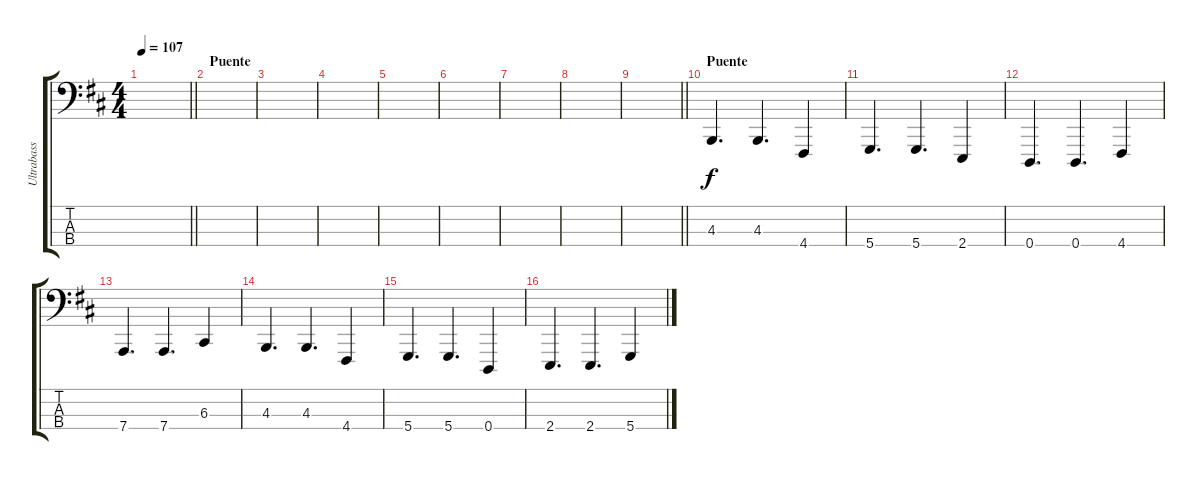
\track ("Ultrabass" "Ultrabass") {instrument fretlessbass}
\staff {score tabs}
\tuning (F1 C1 G0 D0) {hide}
\ts (4 4)
\tempo 107
\clef f4
\barLineRight lightlight
\ks d
|
\section ("" "Puente")
|
|
|
|
|
|
|
\barLineRight lightlight
|
\section ("" "Puente")
4.3.4{d} 4.3.4{d} 4.4.4 |
5.4.4{d} 5.4.4{d} 2.4.4 |
0.4.4{d} 0.4.4{d} 4.4.4 |
7.4.4{d} 7.4.4{d} 6.3.4 |
4.3.4{d} 4.3.4{d} 4.4.4 |
5.4.4{d} 5.4.4{d} 0.4.4 |
2.4.4{d} 2.4.4{d} 5.4.4
